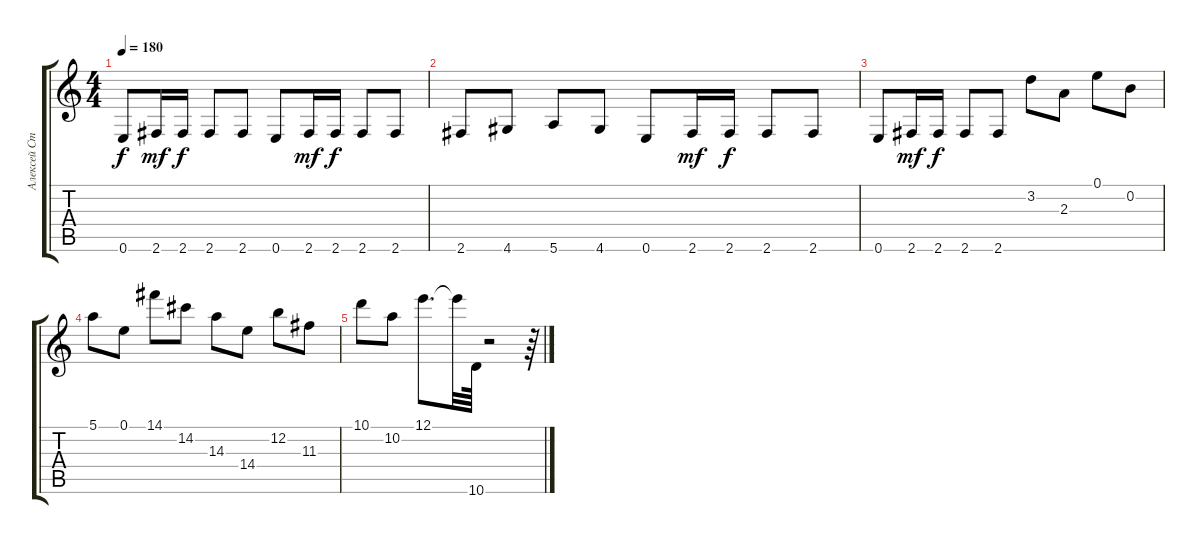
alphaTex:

\track ("Алексей Страйк" "Алексей Ст") {instrument distortionguitar}
\staff {score tabs}
\tuning (E4 B3 G3 D3 A2 E2) {hide}
\ts (4 4)
\tempo 180
\clef g2
\ks c
0.6.8{dy f} 2.6.16{dy mf} 2.6.16{dy f} 2.6.8 2.6.8 0.6.8 2.6.16{dy mf} 2.6.16{dy f} 2.6.8 2.6.8 |
2.6.8 4.6.8 5.6.8 4.6.8 0.6.8 2.6.16{dy mf} 2.6.16{dy f} 2.6.8 2.6.8 |
0.6.8 2.6.16{dy mf} 2.6.16{dy f} 2.6.8 2.6.8 3.2.8 2.3.8 0.1.8 0.2.8 |
5.1.8 0.1.8 14.1.8 14.2.8 14.3.8 14.4.8 12.2.8 11.3.8 |
10.1.8 10.2.8 12.1.8{d} 12.1{t}.32 10.6.64 r.2 r.64
